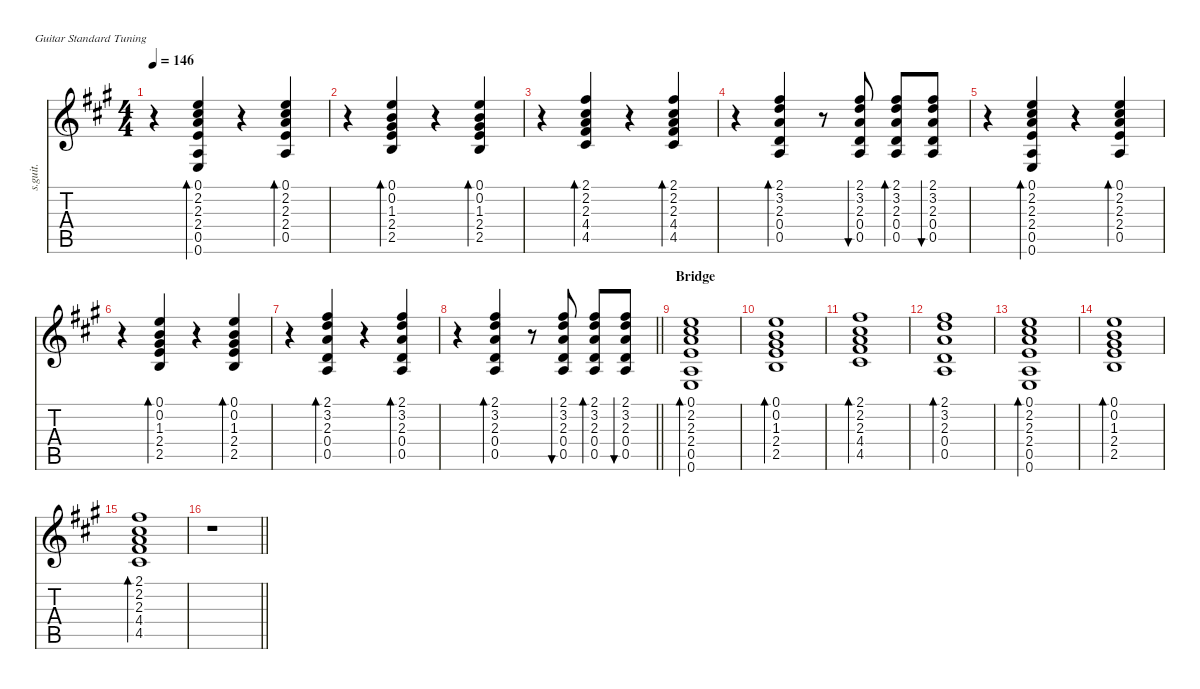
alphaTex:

\defaultSystemsLayout 4
\hideDynamics
\bracketExtendMode nobrackets
\otherSystemsTrackNameOrientation horizontal
\track ("Guitar-hid" "s.guit.") {defaultSystemsLayout 4 instrument acousticguitarsteel}
\staff {score tabs}
\tuning (E4 B3 G3 D3 A2 E2)
\ts (4 4)
\tempo 146
\clef g2
\ks a
r.4{dy f beam Down} (0.1{acc forcenatural} 2.2{acc #} 2.3{acc forcenatural} 2.4{acc forcenatural} 0.5{acc forcenatural} 0.6{acc forcenatural}).4{bd 30 beam Up} r.4{beam Up} (0.1{acc forcenatural} 2.2{acc #} 2.3{acc forcenatural} 2.4{acc forcenatural} 0.5{acc forcenatural}).4{bd 30 beam Up} |
r.4{beam Down} (0.1{acc forcenatural} 0.2{acc forcenatural} 1.3{acc #} 2.4{acc forcenatural} 2.5{acc forcenatural}).4{bd 30 beam Up} r.4{beam Up} (0.1{acc forcenatural} 0.2{acc forcenatural} 1.3{acc #} 2.4{acc forcenatural} 2.5{acc forcenatural}).4{bd 30 beam Up} |
r.4{beam Down} (2.1{acc #} 2.2{acc #} 2.3{acc forcenatural} 4.4{acc #} 4.5{acc #}).4{bd 30 beam Up} r.4{beam Up} (2.1{acc #} 2.2{acc #} 2.3{acc forcenatural} 4.4{acc #} 4.5{acc #}).4{bd 30 beam Up} |
r.4{beam Down} (2.1{acc #} 3.2{acc forcenatural} 2.3{acc forcenatural} 0.4{acc forcenatural} 0.5{acc forcenatural}).4{bd 30 beam Up} r.8{beam Up} (2.1{acc #} 3.2{acc forcenatural} 2.3{acc forcenatural} 0.4{acc forcenatural} 0.5{acc forcenatural}).8{bu 30 beam Up} (2.1{acc #} 3.2{acc forcenatural} 2.3{acc forcenatural} 0.4{acc forcenatural} 0.5{acc forcenatural}).8{bd 30 beam Up} (2.1{acc #} 3.2{acc forcenatural} 2.3{acc forcenatural} 0.4{acc forcenatural} 0.5{acc forcenatural}).8{bu 30 beam Up} |
r.4{beam Down} (0.1{acc forcenatural} 2.2{acc #} 2.3{acc forcenatural} 2.4{acc forcenatural} 0.5{acc forcenatural} 0.6{acc forcenatural}).4{bd 30 beam Up} r.4{beam Up} (0.1{acc forcenatural} 2.2{acc #} 2.3{acc forcenatural} 2.4{acc forcenatural} 0.5{acc forcenatural}).4{bd 30 beam Up} |
r.4{beam Down} (0.1{acc forcenatural} 0.2{acc forcenatural} 1.3{acc #} 2.4{acc forcenatural} 2.5{acc forcenatural}).4{bd 30 beam Up} r.4{beam Up} (0.1{acc forcenatural} 0.2{acc forcenatural} 1.3{acc #} 2.4{acc forcenatural} 2.5{acc forcenatural}).4{bd 30 beam Up} |
r.4{beam Down} (2.1{acc #} 3.2{acc forcenatural} 2.3{acc forcenatural} 0.4{acc forcenatural} 0.5{acc forcenatural}).4{bd 30 beam Up} r.4{beam Up} (2.1{acc #} 3.2{acc forcenatural} 2.3{acc forcenatural} 0.4{acc forcenatural} 0.5{acc forcenatural}).4{bd 30 beam Up} |
\barLineRight lightlight
r.4{beam Down} (2.1{acc #} 3.2{acc forcenatural} 2.3{acc forcenatural} 0.4{acc forcenatural} 0.5{acc forcenatural}).4{bd 30 beam Up} r.8{beam Up} (2.1{acc #} 3.2{acc forcenatural} 2.3{acc forcenatural} 0.4{acc forcenatural} 0.5{acc forcenatural}).8{bu 30 beam Up} (2.1{acc #} 3.2{acc forcenatural} 2.3{acc forcenatural} 0.4{acc forcenatural} 0.5{acc forcenatural}).8{bd 30 beam Up} (2.1{acc #} 3.2{acc forcenatural} 2.3{acc forcenatural} 0.4{acc forcenatural} 0.5{acc forcenatural}).8{bu 30 beam Up} |
\section ("" "Bridge")
(0.1{acc forcenatural} 2.2{acc #} 2.3{acc forcenatural} 2.4{acc forcenatural} 0.5{acc forcenatural} 0.6{acc forcenatural}).1{bd 30 beam Up} |
(0.1{acc forcenatural} 0.2{acc forcenatural} 1.3{acc #} 2.4{acc forcenatural} 2.5{acc forcenatural}).1{bd 30 beam Up} |
(2.1{acc #} 2.2{acc #} 2.3{acc forcenatural} 4.4{acc #} 4.5{acc #}).1{bd 30 beam Up} |
(2.1{acc #} 3.2{acc forcenatural} 2.3{acc forcenatural} 0.4{acc forcenatural} 0.5{acc forcenatural}).1{bd 30 beam Up} |
(0.1{acc forcenatural} 2.2{acc #} 2.3{acc forcenatural} 2.4{acc forcenatural} 0.5{acc forcenatural} 0.6{acc forcenatural}).1{bd 30 beam Up} |
(0.1{acc forcenatural} 0.2{acc forcenatural} 1.3{acc #} 2.4{acc forcenatural} 2.5{acc forcenatural}).1{bd 30 beam Up} |
(2.1{acc #} 2.2{acc #} 2.3{acc forcenatural} 4.4{acc #} 4.5{acc #}).1{bd 30 beam Up} |
\barLineRight lightlight
r.1{beam Down}
